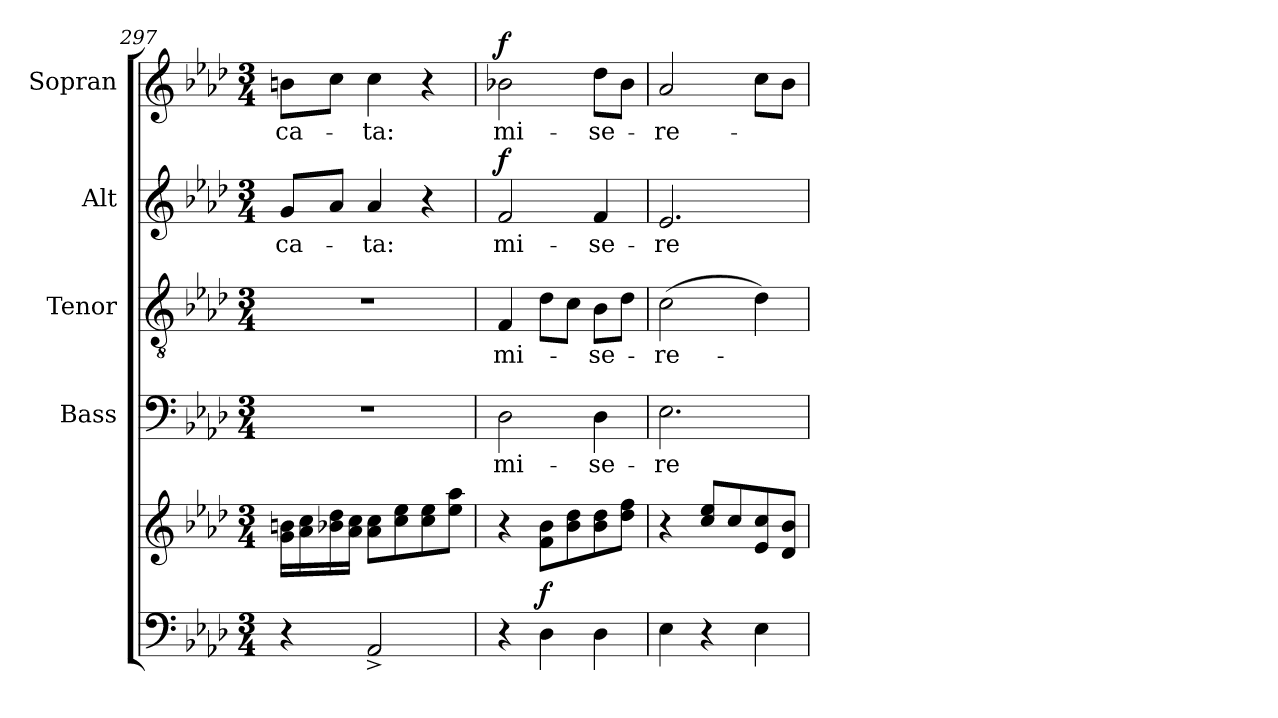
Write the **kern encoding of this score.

**kern	**kern	**dynam	**kern	**text	**kern	**text	**kern	**text	**dynam	**kern	**text	**dynam
*part5	*part5	*part5	*part4	*part4	*part3	*part3	*part2	*part2	*part2	*part1	*part1	*part1
*staff6	*staff5	*staff5/6	*staff4	*staff4	*staff3	*staff3	*staff2	*staff2	*staff2	*staff1	*staff1	*staff1
*	*	*	*I"Bass	*	*I"Tenor	*	*I"Alt	*	*	*I"Sopran	*	*
*	*	*	*I'B.	*	*I'T.	*	*I'A.	*	*	*I'S.	*	*
*clefF4	*clefG2	*	*clefF4	*	*clefGv2	*	*clefG2	*	*	*clefG2	*	*
*k[b-e-a-d-]	*k[b-e-a-d-]	*	*k[b-e-a-d-]	*	*k[b-e-a-d-]	*	*k[b-e-a-d-]	*	*	*k[b-e-a-d-]	*	*
*A-:	*A-:	*	*A-:	*	*A-:	*	*A-:	*	*	*A-:	*	*
*M3/4	*M3/4	*	*M3/4	*	*M3/4	*	*M3/4	*	*	*M3/4	*	*
=297	=297	=297	=297	=297	=297	=297	=297	=297	=297	=297	=297	=297
!	!	!	!	!	!	!	!	!LO:LY:b	!	!	!LO:LY:b	!
4r	16g\ 16bn\LL	.	2.r	.	2.r	.	8g/L	-ca-	.	8bn\L	-ca-	.
.	16a-\ 16cc\	.	.	.	.	.	.	.	.	.	.	.
.	16b-X\ 16dd-\	.	.	.	.	.	8a-/J	.	.	8cc\J	.	.
.	16a-\ 16cc\JJ	.	.	.	.	.	.	.	.	.	.	.
!	!	!	!	!	!	!	!	!LO:LY:b	!	!	!LO:LY:b	!
2AA-^</	8a-\ 8cc\L	.	.	.	.	.	4a-/	-ta:	.	4cc\	-ta:	.
.	8cc\ 8ee-\	.	.	.	.	.	.	.	.	.	.	.
.	8cc\ 8ee-\	.	.	.	.	.	4r	.	.	4r	.	.
.	8ee-\ 8aa-\J	.	.	.	.	.	.	.	.	.	.	.
=298	=298	=298	=298	=298	=298	=298	=298	=298	=298	=298	=298	=298
!	!	!	!	!LO:LY:b	!	!LO:LY:b	!	!LO:LY:b	!LO:DY:a	!	!LO:LY:b	!LO:DY:a
4r	4r	.	2D-\	mi-	4F/	-mi-	2f/	mi-	f	2b-X\	mi-	f
!	!	!LO:DY:a=2	!	!	!	!	!	!	!	!	!	!
4D-\	8f\ 8b-\L	f	.	.	8d-\L	.	.	.	.	.	.	.
.	8b-\ 8dd-\	.	.	.	8c\J	.	.	.	.	.	.	.
!	!	!	!	!LO:LY:b	!	!LO:LY:b	!	!LO:LY:b	!	!	!LO:LY:b	!
4D-\	8b-\ 8dd-\	.	4D-\	-se-	8B-\L	-se-	4f/	-se-	.	8dd-\L	-se-	.
.	8dd-\ 8ff\J	.	.	.	8d-\J	.	.	.	.	8b-\J	.	.
=299	=299	=299	=299	=299	=299	=299	=299	=299	=299	=299	=299	=299
!	!	!	!	!LO:LY:b	!	!LO:LY:b	!	!LO:LY:b	!	!	!LO:LY:b	!
4E-\	4r	.	2.E-\	-re-	(>2c\	-re-	2.e-/	-re-	.	2a-/	-re-	.
4r	8cc/ 8ee-/L	.	.	.	.	.	.	.	.	.	.	.
.	8cc/	.	.	.	.	.	.	.	.	.	.	.
4E-\	8e-/ 8cc/	.	.	.	4d-\)	.	.	.	.	8cc\L	.	.
.	8d-/ 8b-/J	.	.	.	.	.	.	.	.	8b-\J	.	.
=	=	=	=	=	=	=	=	=	=	=	=	=
*-	*-	*-	*-	*-	*-	*-	*-	*-	*-	*-	*-	*-
